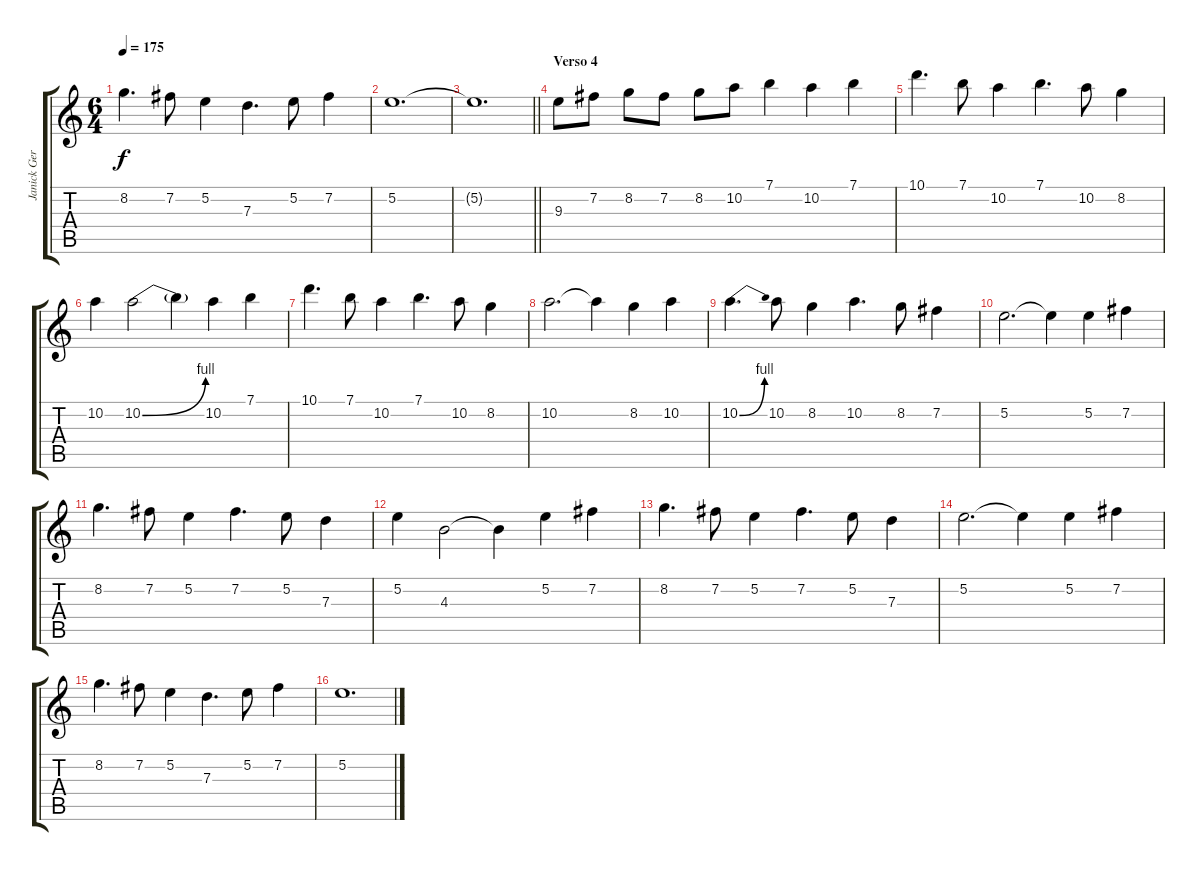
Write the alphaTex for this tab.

\track ("Janick Gers" "Janick Ger") {instrument electricguitarclean}
\staff {score tabs}
\tuning (E4 B3 G3 D3 A2 E2) {hide}
\ts (6 4)
\tempo 175
\clef g2
\ks c
8.2.4{d dy f} 7.2.8 5.2.4 7.3.4{d} 5.2.8 7.2.4 |
5.2.1{d} |
\barLineRight lightlight
5.2{t}.1{d} |
\section ("" "Verso 4")
9.3.8 7.2.8 8.2.8 7.2.8 8.2.8 10.2.8 7.1.4 10.2.4 7.1.4 |
10.1.4{d} 7.1.8 10.2.4 7.1.4{d} 10.2.8 8.2.4 |
10.2.4 10.2{be (bend 0 0 60 4)}.2 10.2{t}.4 10.2.4 7.1.4 |
10.1.4{d} 7.1.8 10.2.4 7.1.4{d} 10.2.8 8.2.4 |
10.2.2{d} 10.2{t}.4 8.2.4 10.2.4 |
10.2{be (bend 0 0 60 4)}.4{d} 10.2.8 8.2.4 10.2.4{d} 8.2.8 7.2.4 |
5.2.2{d} 5.2{t}.4 5.2.4 7.2.4 |
8.2.4{d} 7.2.8 5.2.4 7.2.4{d} 5.2.8 7.3.4 |
5.2.4 4.3.2 4.3{t}.4 5.2.4 7.2.4 |
8.2.4{d} 7.2.8 5.2.4 7.2.4{d} 5.2.8 7.3.4 |
5.2.2{d} 5.2{t}.4 5.2.4 7.2.4 |
8.2.4{d} 7.2.8 5.2.4 7.3.4{d} 5.2.8 7.2.4 |
5.2.1{d}
